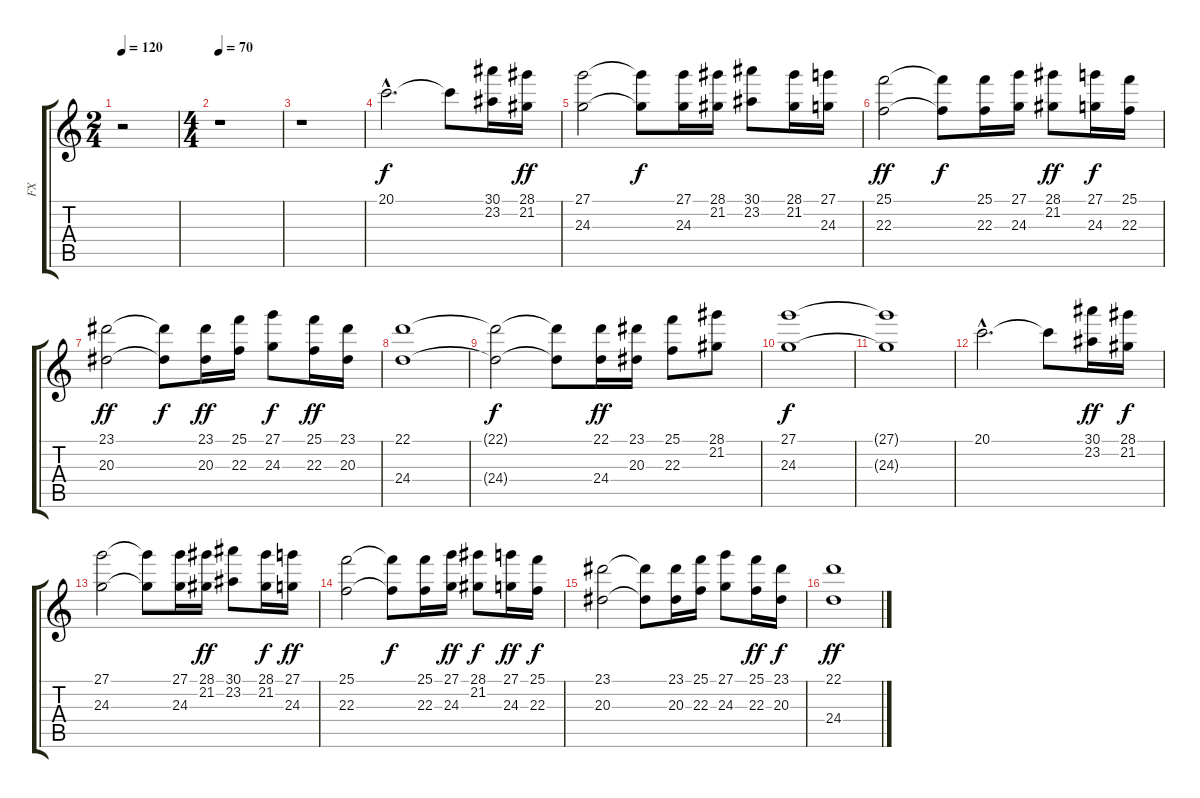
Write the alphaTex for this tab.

\track ("FX" "FX") {instrument fx3crystal}
\staff {score tabs}
\tuning (E4 B3 G3 D3 A2 E2) {hide}
\ts (2 4)
\tempo 120
\clef g2
\ks c
r.2{dy f instrument fx3crystal} |
\ts (4 4)
\tempo 70
r.1 |
r.1 |
20.1{hac}.2{d} 20.1{t}.8 (30.1 23.2).16 (28.1 21.2).16{dy ff} |
(27.1 24.3).2 (27.1{t} 24.3{t}).8{dy f} (27.1 24.3).16 (28.1 21.2).16 (30.1 23.2).8 (28.1 21.2).16 (27.1 24.3).16 |
(25.1 22.3).2{dy ff} (25.1{t} 22.3{t}).8{dy f} (25.1 22.3).16 (27.1 24.3).16 (28.1 21.2).8{dy ff} (27.1 24.3).16{dy f} (25.1 22.3).16 |
(23.1 20.3).2{dy ff} (23.1{t} 20.3{t}).8{dy f} (23.1 20.3).16{dy ff} (25.1 22.3).16 (27.1 24.3).8{dy f} (25.1 22.3).16{dy ff} (23.1 20.3).16 |
(22.1 24.4).1 |
(22.1{t} 24.4{t}).2{dy f} (22.1{t} 24.4{t}).8 (22.1 24.4).16{dy ff} (23.1 20.3).16 (25.1 22.3).8 (28.1 21.2).8 |
(27.1 24.3).1{dy f} |
(27.1{t} 24.3{t}).1 |
20.1{hac}.2{d} 20.1{t}.8 (30.1 23.2).16{dy ff} (28.1 21.2).16{dy f} |
(27.1 24.3).2 (27.1{t} 24.3{t}).8 (27.1 24.3).16 (28.1 21.2).16{dy ff} (30.1 23.2).8 (28.1 21.2).16{dy f} (27.1 24.3).16{dy ff} |
(25.1 22.3).2 (25.1{t} 22.3{t}).8{dy f} (25.1 22.3).16 (27.1 24.3).16{dy ff} (28.1 21.2).8{dy f} (27.1 24.3).16{dy ff} (25.1 22.3).16{dy f} |
(23.1 20.3).2 (23.1{t} 20.3{t}).8 (23.1 20.3).16 (25.1 22.3).16 (27.1 24.3).8 (25.1 22.3).16{dy ff} (23.1 20.3).16{dy f} |
(22.1 24.4).1{dy ff}
